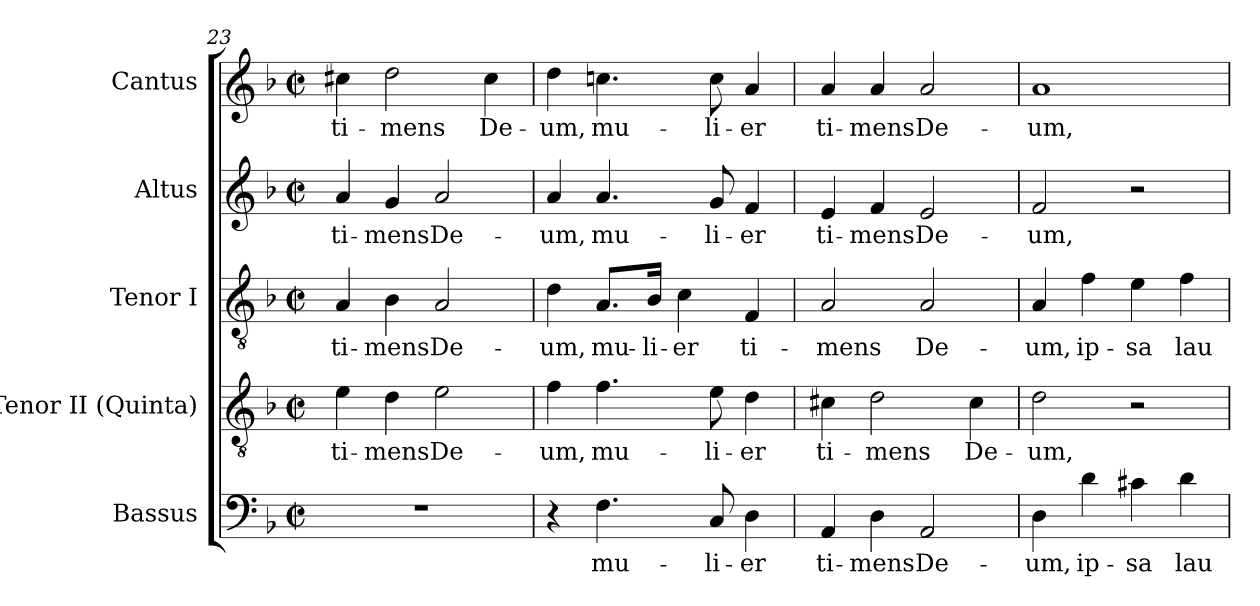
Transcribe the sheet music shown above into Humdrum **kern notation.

**kern	**text	**kern	**text	**kern	**text	**kern	**text	**kern	**text
*part5	*part5	*part4	*part4	*part3	*part3	*part2	*part2	*part1	*part1
*staff5	*staff5	*staff4	*staff4	*staff3	*staff3	*staff2	*staff2	*staff1	*staff1
*I"Bassus	*	*I"Tenor II (Quinta)	*	*I"Tenor I	*	*I"Altus	*	*I"Cantus	*
*I'B.	*	*I'T.	*	*I'T.	*	*I'A.	*	*I'S.	*
*clefF4	*	*clefGv2	*	*clefGv2	*	*clefG2	*	*clefG2	*
*	*	*ITrd7c12	*	*ITrd7c12	*	*	*	*	*
*k[b-]	*	*k[b-]	*	*k[b-]	*	*k[b-]	*	*k[b-]	*
*F:	*	*F:	*	*F:	*	*F:	*	*F:	*
*M2/2	*	*M2/2	*	*M2/2	*	*M2/2	*	*M2/2	*
*met(c|)	*	*met(c|)	*	*met(c|)	*	*met(c|)	*	*met(c|)	*
=23	=23	=23	=23	=23	=23	=23	=23	=23	=23
!	!	!	!LO:LY:b:color=#000000	!	!	!	!	!	!
!	!	!	!	!	!LO:LY:b:color=#000000	!	!	!	!
!	!	!	!	!	!	!	!LO:LY:b:color=#000000	!	!
!	!	!	!	!	!	!	!	!	!LO:LY:b:color=#000000
1r	.	4Ei\	ti-	4AAi/	ti-	4ai/	ti-	4cc#Xi\	ti-
!	!	!	!LO:LY:b:color=#000000	!	!	!	!	!	!
!	!	!	!	!	!LO:LY:b:color=#000000	!	!	!	!
!	!	!	!	!	!	!	!LO:LY:b:color=#000000	!	!
!	!	!	!	!	!	!	!	!	!LO:LY:b:color=#000000
.	.	4Di\	-mens	4BB-i\	-mens	4gi/	-mens	2ddi\	-mens
!	!	!	!LO:LY:b:color=#000000	!	!	!	!	!	!
!	!	!	!	!	!LO:LY:b:color=#000000	!	!	!	!
!	!	!	!	!	!	!	!LO:LY:b:color=#000000	!	!
.	.	2Ei\	De-	2AAi/	De-	2ai/	De-	.	.
!	!	!	!	!	!	!	!	!	!LO:LY:b:color=#000000
.	.	.	.	.	.	.	.	4cc#i\	De-
=24	=24	=24	=24	=24	=24	=24	=24	=24	=24
!	!	!	!LO:LY:b:color=#000000	!	!	!	!	!	!
!	!	!	!	!	!LO:LY:b:color=#000000	!	!	!	!
!	!	!	!	!	!	!	!LO:LY:b:color=#000000	!	!
!	!	!	!	!	!	!	!	!	!LO:LY:b:color=#000000
4r	.	4Fi\	-um,	4Di\	-um,	4ai/	-um,	4ddi\	-um,
!	!LO:LY:b:color=#000000	!	!	!	!	!	!	!	!
!	!	!	!LO:LY:b:color=#000000	!	!	!	!	!	!
!	!	!	!	!	!LO:LY:b:color=#000000	!	!	!	!
!	!	!	!	!	!	!	!LO:LY:b:color=#000000	!	!
!	!	!	!	!	!	!	!	!	!LO:LY:b:color=#000000
4.Fi\	mu-	4.Fi\	mu-	8.AAi/L	mu-	4.ai/	mu-	4.ccni\	mu-
!	!	!	!	!	!LO:LY:b:color=#000000	!	!	!	!
.	.	.	.	16BB-i/Jk	-li-	.	.	.	.
!	!	!	!	!	!LO:LY:b:color=#000000	!	!	!	!
.	.	.	.	4Ci\	-er	.	.	.	.
!	!LO:LY:b:color=#000000	!	!	!	!	!	!	!	!
!	!	!	!LO:LY:b:color=#000000	!	!	!	!	!	!
!	!	!	!	!	!	!	!LO:LY:b:color=#000000	!	!
!	!	!	!	!	!	!	!	!	!LO:LY:b:color=#000000
8Ci/	-li-	8Ei\	-li-	.	.	8gi/	-li-	8cci\	-li-
!	!LO:LY:b:color=#000000	!	!	!	!	!	!	!	!
!	!	!	!LO:LY:b:color=#000000	!	!	!	!	!	!
!	!	!	!	!	!LO:LY:b:color=#000000	!	!	!	!
!	!	!	!	!	!	!	!LO:LY:b:color=#000000	!	!
!	!	!	!	!	!	!	!	!	!LO:LY:b:color=#000000
4Di\	-er	4Di\	-er	4FFi/	ti-	4fi/	-er	4ai/	-er
=25	=25	=25	=25	=25	=25	=25	=25	=25	=25
!	!LO:LY:b:color=#000000	!	!	!	!	!	!	!	!
!	!	!	!LO:LY:b:color=#000000	!	!	!	!	!	!
!	!	!	!	!	!LO:LY:b:color=#000000	!	!	!	!
!	!	!	!	!	!	!	!LO:LY:b:color=#000000	!	!
!	!	!	!	!	!	!	!	!	!LO:LY:b:color=#000000
4AAi/	ti-	4C#Xi\	ti-	2AAi/	-mens	4ei/	ti-	4ai/	ti-
!	!LO:LY:b:color=#000000	!	!	!	!	!	!	!	!
!	!	!	!LO:LY:b:color=#000000	!	!	!	!	!	!
!	!	!	!	!	!	!	!LO:LY:b:color=#000000	!	!
!	!	!	!	!	!	!	!	!	!LO:LY:b:color=#000000
4Di\	-mens	2Di\	-mens	.	.	4fi/	-mens	4ai/	-mens
!	!LO:LY:b:color=#000000	!	!	!	!	!	!	!	!
!	!	!	!	!	!LO:LY:b:color=#000000	!	!	!	!
!	!	!	!	!	!	!	!LO:LY:b:color=#000000	!	!
!	!	!	!	!	!	!	!	!	!LO:LY:b:color=#000000
2AAi/	De-	.	.	2AAi/	De-	2ei/	De-	2ai/	De-
!	!	!	!LO:LY:b:color=#000000	!	!	!	!	!	!
.	.	4C#i\	De-	.	.	.	.	.	.
=26	=26	=26	=26	=26	=26	=26	=26	=26	=26
!	!LO:LY:b:color=#000000	!	!	!	!	!	!	!	!
!	!	!	!LO:LY:b:color=#000000	!	!	!	!	!	!
!	!	!	!	!	!LO:LY:b:color=#000000	!	!	!	!
!	!	!	!	!	!	!	!LO:LY:b:color=#000000	!	!
!	!	!	!	!	!	!	!	!	!LO:LY:b:color=#000000
4Di\	-um,	2Di\	-um,	4AAi/	-um,	2fi/	-um,	1ai	-um,
!	!LO:LY:b:color=#000000	!	!	!	!	!	!	!	!
!	!	!	!	!	!LO:LY:b:color=#000000	!	!	!	!
4di\	ip-	.	.	4Fi\	ip-	.	.	.	.
!	!LO:LY:b:color=#000000	!	!	!	!	!	!	!	!
!	!	!	!	!	!LO:LY:b:color=#000000	!	!	!	!
4c#Xi\	-sa	2r	.	4Ei\	-sa	2r	.	.	.
!	!LO:LY:b:color=#000000	!	!	!	!	!	!	!	!
!	!	!	!	!	!LO:LY:b:color=#000000	!	!	!	!
4di\	lau-	.	.	4Fi\	lau-	.	.	.	.
=	=	=	=	=	=	=	=	=	=
*-	*-	*-	*-	*-	*-	*-	*-	*-	*-
